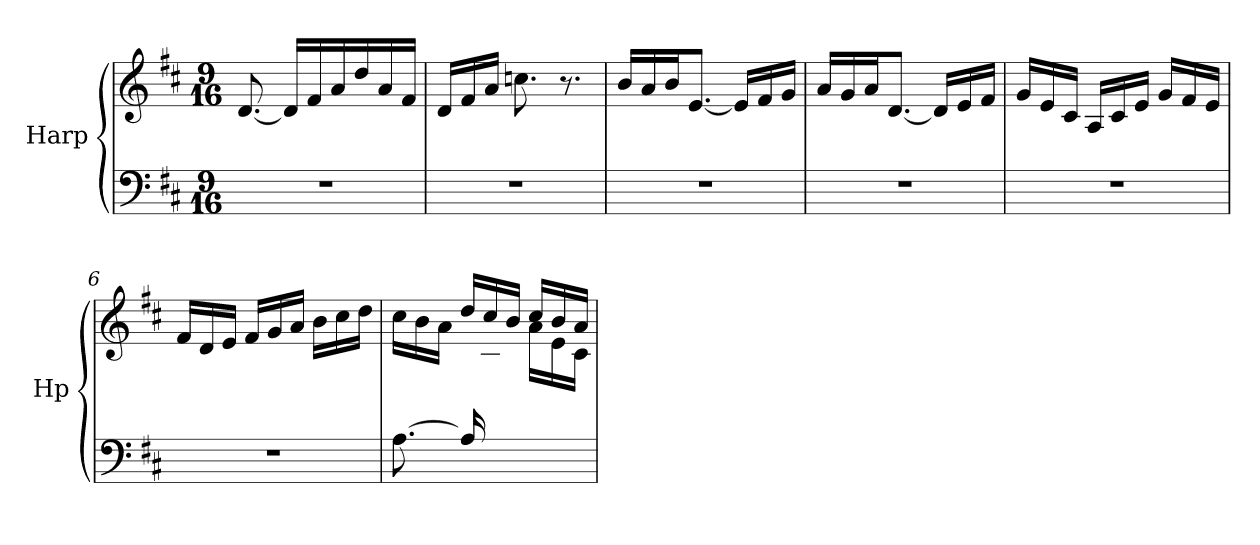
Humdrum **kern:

**kern	**kern
*part1	*part1
*staff2	*staff1
*I"Harp	*
*I'Hp	*
*clefF4	*clefG2
*k[f#c#]	*k[f#c#]
*M9/16	*M9/16
=1	=1
16%9r	[8.d/
.	16d/LL]
.	16f#/
.	16a/
.	16dd/
.	16a/
.	16f#/JJ
=2	=2
16%9r	16d/LL
.	16f#/
.	16a/JJ
.	8.ccn\
.	8.r
=3	=3
16%9r	16b/LL
.	16a/
.	16b/J
.	[8.e/J
.	16e/LL]
.	16f#/
.	16g/JJ
=4	=4
16%9r	16a/LL
.	16g/
.	16a/J
.	[8.d/J
.	16d/LL]
.	16e/
.	16f#/JJ
=5	=5
16%9r	16g/LL
.	16e/
.	16c#/JJ
.	16A/LL
.	16c#/
.	16e/JJ
.	16g/LL
.	16f#/
.	16e/JJ
!!LO:LB:g=z
=6	=6
16%9r	16f#/LL
.	16d/
.	16e/JJ
.	16f#/LL
.	16g/
.	16a/JJ
.	16b\LL
.	16cc#\
.	16dd\JJ
=7	=7
*	*^
[8.A\	16cc#\LL	4ryy
.	16b\	.
.	16a\JJ	.
16A/LL]	16dd/LL	.
4ryy	16cc#/	16c#\
.	16b/JJ	16e\JJ
.	16cc#/LL	16a\LL
.	16b/	16e\
16ryy	16a/JJ	16c#\JJ
*	*v	*v
=	=
*-	*-
